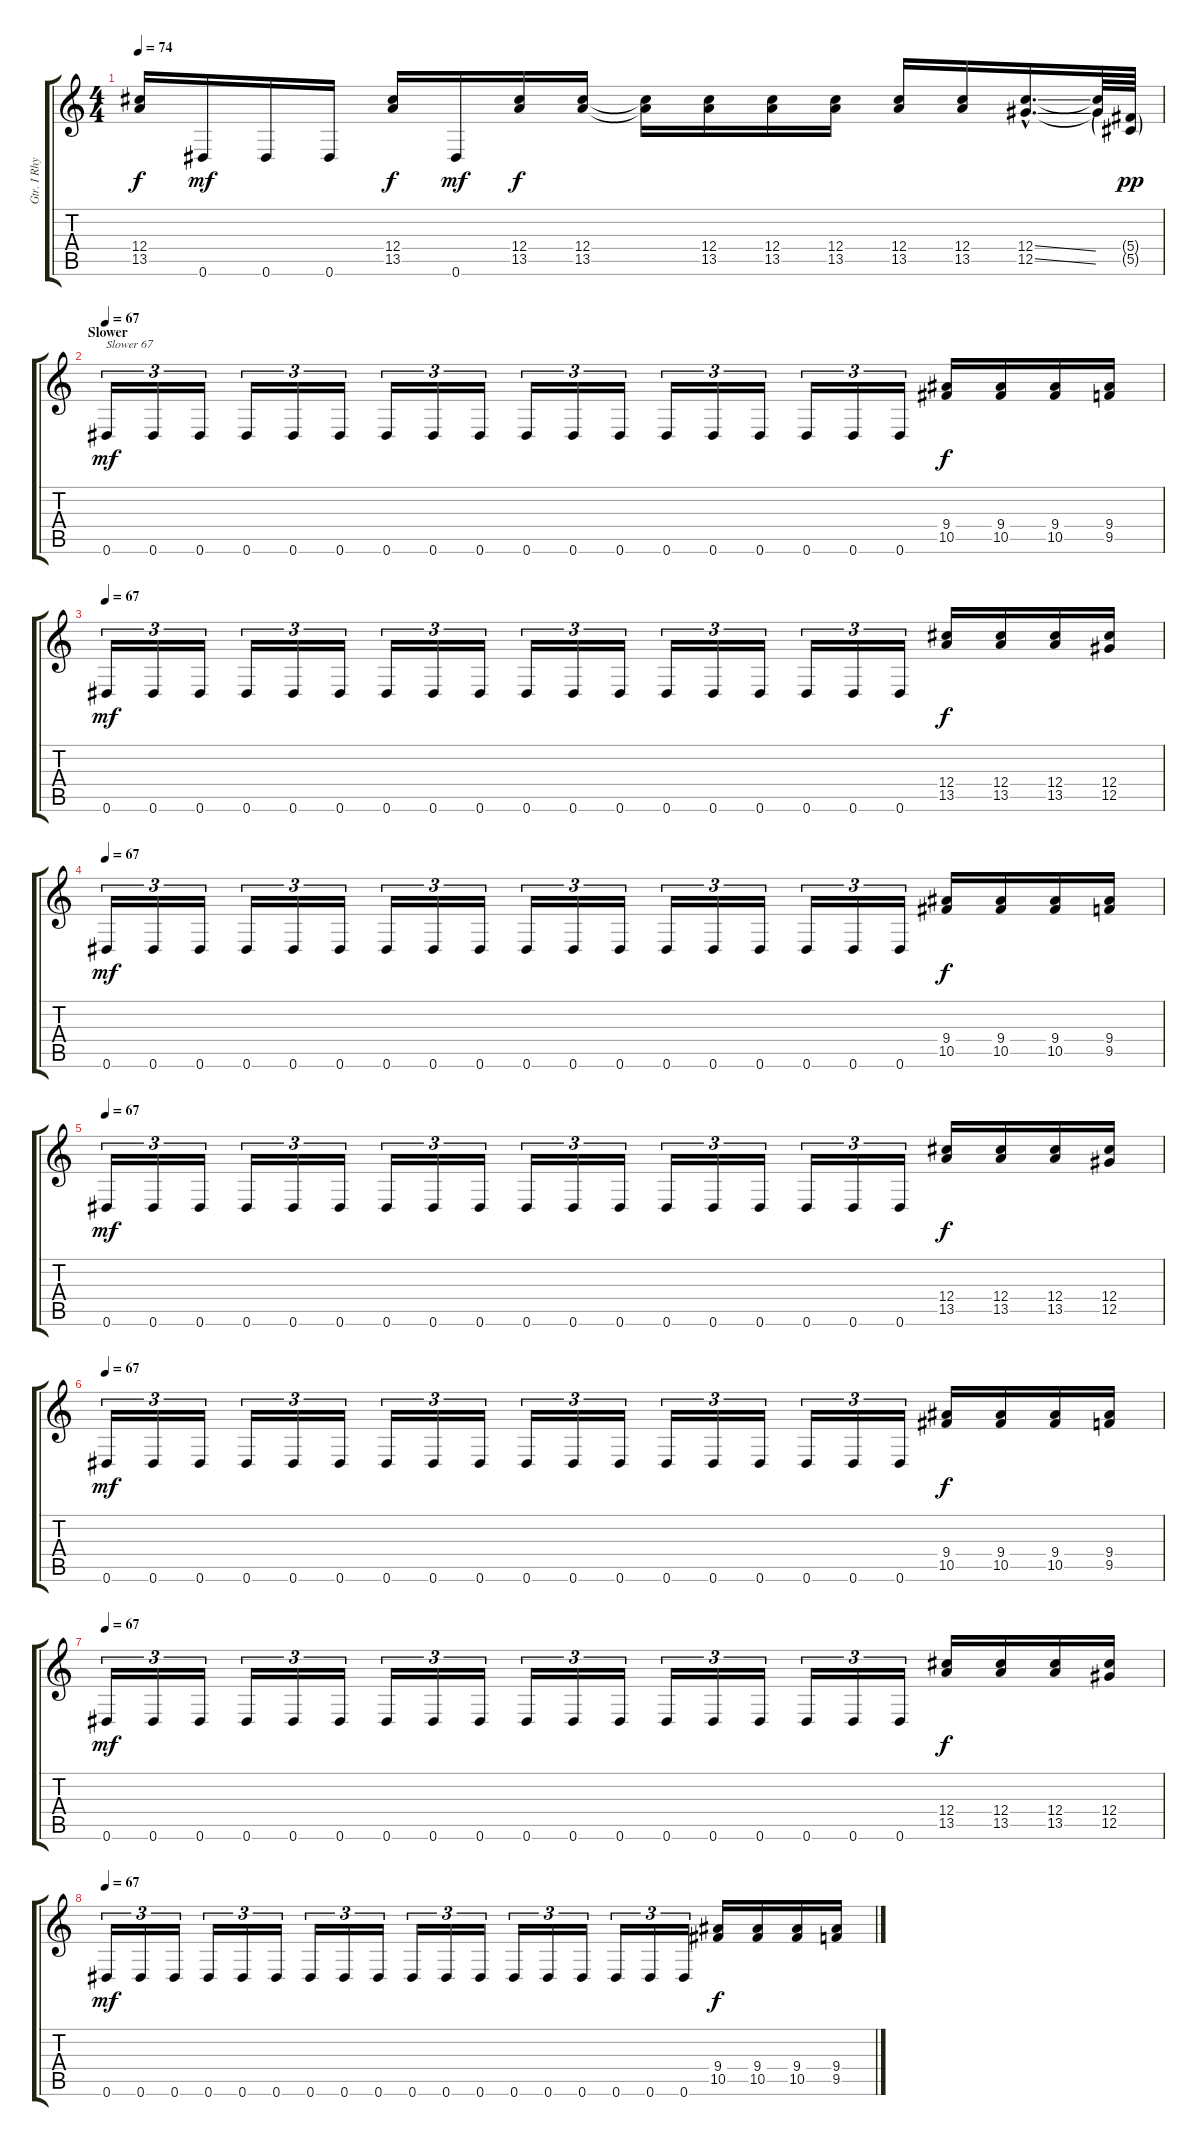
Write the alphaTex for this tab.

\track ("Gtr. I Rhytm" "Gtr. I Rhy") {instrument overdrivenguitar}
\staff {score tabs}
\tuning (Eb4 Bb3 Gb3 Db3 Ab2 Eb2) {hide}
\ts (4 4)
\tempo 74
\clef g2
\ks c
(12.4 13.5).16{dy f} 0.6.16{dy mf} 0.6.16 0.6.16 (12.4 13.5).16{dy f} 0.6.16{dy mf} (12.4 13.5).16{dy f} (12.4 13.5).16 (12.4{t} 13.5{t}).16 (12.4 13.5).16 (12.4 13.5).16 (12.4 13.5).16 (12.4 13.5).16 (12.4 13.5).16 (12.4{ss hac} 12.5{ss hac}).16{d} (12.4{t} 12.5{t}).64 (5.4{g} 5.5{g}).64{dy pp} |
\section ("" "Slower")
\tempo 67
0.6.16{tu (3 2) txt "Slower 67" dy mf} 0.6.16{tu (3 2)} 0.6.16{tu (3 2)} 0.6.16{tu (3 2)} 0.6.16{tu (3 2)} 0.6.16{tu (3 2)} 0.6.16{tu (3 2)} 0.6.16{tu (3 2)} 0.6.16{tu (3 2)} 0.6.16{tu (3 2)} 0.6.16{tu (3 2)} 0.6.16{tu (3 2)} 0.6.16{tu (3 2)} 0.6.16{tu (3 2)} 0.6.16{tu (3 2)} 0.6.16{tu (3 2)} 0.6.16{tu (3 2)} 0.6.16{tu (3 2)} (9.4 10.5).16{dy f} (9.4 10.5).16 (9.4 10.5).16 (9.4 9.5).16 |
\tempo 67
0.6.16{tu (3 2) dy mf} 0.6.16{tu (3 2)} 0.6.16{tu (3 2)} 0.6.16{tu (3 2)} 0.6.16{tu (3 2)} 0.6.16{tu (3 2)} 0.6.16{tu (3 2)} 0.6.16{tu (3 2)} 0.6.16{tu (3 2)} 0.6.16{tu (3 2)} 0.6.16{tu (3 2)} 0.6.16{tu (3 2)} 0.6.16{tu (3 2)} 0.6.16{tu (3 2)} 0.6.16{tu (3 2)} 0.6.16{tu (3 2)} 0.6.16{tu (3 2)} 0.6.16{tu (3 2)} (12.4 13.5).16{dy f} (12.4 13.5).16 (12.4 13.5).16 (12.4 12.5).16 |
\tempo 67
0.6.16{tu (3 2) dy mf} 0.6.16{tu (3 2)} 0.6.16{tu (3 2)} 0.6.16{tu (3 2)} 0.6.16{tu (3 2)} 0.6.16{tu (3 2)} 0.6.16{tu (3 2)} 0.6.16{tu (3 2)} 0.6.16{tu (3 2)} 0.6.16{tu (3 2)} 0.6.16{tu (3 2)} 0.6.16{tu (3 2)} 0.6.16{tu (3 2)} 0.6.16{tu (3 2)} 0.6.16{tu (3 2)} 0.6.16{tu (3 2)} 0.6.16{tu (3 2)} 0.6.16{tu (3 2)} (9.4 10.5).16{dy f} (9.4 10.5).16 (9.4 10.5).16 (9.4 9.5).16 |
\tempo 67
0.6.16{tu (3 2) dy mf} 0.6.16{tu (3 2)} 0.6.16{tu (3 2)} 0.6.16{tu (3 2)} 0.6.16{tu (3 2)} 0.6.16{tu (3 2)} 0.6.16{tu (3 2)} 0.6.16{tu (3 2)} 0.6.16{tu (3 2)} 0.6.16{tu (3 2)} 0.6.16{tu (3 2)} 0.6.16{tu (3 2)} 0.6.16{tu (3 2)} 0.6.16{tu (3 2)} 0.6.16{tu (3 2)} 0.6.16{tu (3 2)} 0.6.16{tu (3 2)} 0.6.16{tu (3 2)} (12.4 13.5).16{dy f} (12.4 13.5).16 (12.4 13.5).16 (12.4 12.5).16 |
\tempo 67
0.6.16{tu (3 2) dy mf} 0.6.16{tu (3 2)} 0.6.16{tu (3 2)} 0.6.16{tu (3 2)} 0.6.16{tu (3 2)} 0.6.16{tu (3 2)} 0.6.16{tu (3 2)} 0.6.16{tu (3 2)} 0.6.16{tu (3 2)} 0.6.16{tu (3 2)} 0.6.16{tu (3 2)} 0.6.16{tu (3 2)} 0.6.16{tu (3 2)} 0.6.16{tu (3 2)} 0.6.16{tu (3 2)} 0.6.16{tu (3 2)} 0.6.16{tu (3 2)} 0.6.16{tu (3 2)} (9.4 10.5).16{dy f} (9.4 10.5).16 (9.4 10.5).16 (9.4 9.5).16 |
\tempo 67
0.6.16{tu (3 2) dy mf} 0.6.16{tu (3 2)} 0.6.16{tu (3 2)} 0.6.16{tu (3 2)} 0.6.16{tu (3 2)} 0.6.16{tu (3 2)} 0.6.16{tu (3 2)} 0.6.16{tu (3 2)} 0.6.16{tu (3 2)} 0.6.16{tu (3 2)} 0.6.16{tu (3 2)} 0.6.16{tu (3 2)} 0.6.16{tu (3 2)} 0.6.16{tu (3 2)} 0.6.16{tu (3 2)} 0.6.16{tu (3 2)} 0.6.16{tu (3 2)} 0.6.16{tu (3 2)} (12.4 13.5).16{dy f} (12.4 13.5).16 (12.4 13.5).16 (12.4 12.5).16 |
\tempo 67
0.6.16{tu (3 2) dy mf} 0.6.16{tu (3 2)} 0.6.16{tu (3 2)} 0.6.16{tu (3 2)} 0.6.16{tu (3 2)} 0.6.16{tu (3 2)} 0.6.16{tu (3 2)} 0.6.16{tu (3 2)} 0.6.16{tu (3 2)} 0.6.16{tu (3 2)} 0.6.16{tu (3 2)} 0.6.16{tu (3 2)} 0.6.16{tu (3 2)} 0.6.16{tu (3 2)} 0.6.16{tu (3 2)} 0.6.16{tu (3 2)} 0.6.16{tu (3 2)} 0.6.16{tu (3 2)} (9.4 10.5).16{dy f} (9.4 10.5).16 (9.4 10.5).16 (9.4 9.5).16
